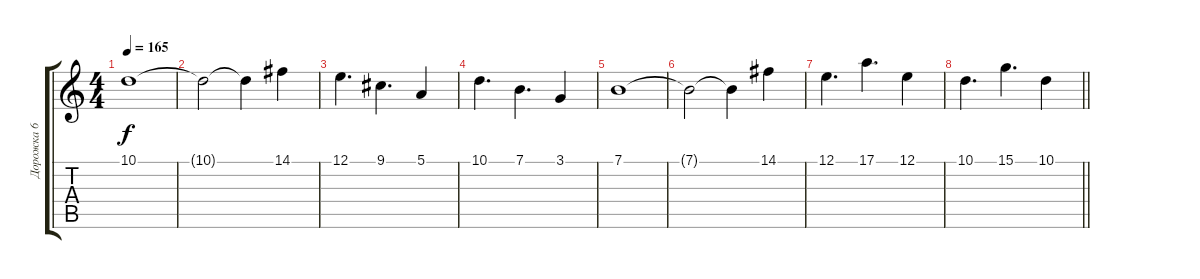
\track ("Дорожка 6" "Дорожка 6") {instrument stringensemble1}
\staff {score tabs}
\tuning (E4 B3 G3 D3 A2 E2) {hide}
\ts (4 4)
\tempo 165
\clef g2
\ks c
10.1.1{dy f} |
10.1{t}.2 10.1{t}.4 14.1.4 |
12.1.4{d} 9.1.4{d} 5.1.4 |
10.1.4{d} 7.1.4{d} 3.1.4 |
7.1.1 |
7.1{t}.2 7.1{t}.4 14.1.4 |
12.1.4{d} 17.1.4{d} 12.1.4 |
\barLineRight lightlight
10.1.4{d} 15.1.4{d} 10.1.4
